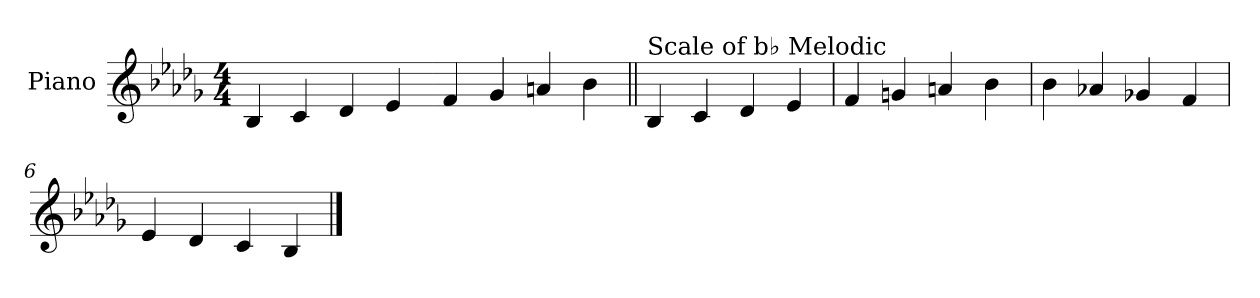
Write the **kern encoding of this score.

**kern
*part1
*staff1
*I"Piano
*I'Pno.
*clefG2
*k[b-e-a-d-g-]
*M4/4
*MM80
=1
4B-/
4c/
4d-/
4e-/
=2-
4f/
4g-/
4an/
4b-\
!!LO:LB:g=z
=3||
!LO:TX:a:t=Scale of b♭ Melodic
4B-/
4c/
4d-/
4e-/
=4`
4f/
4gn/
4an/
4b-\
=5
4b-\
4a-X/
4g-X/
4f/
=6`
4e-/
4d-/
4c/
4B-/
==
*-
